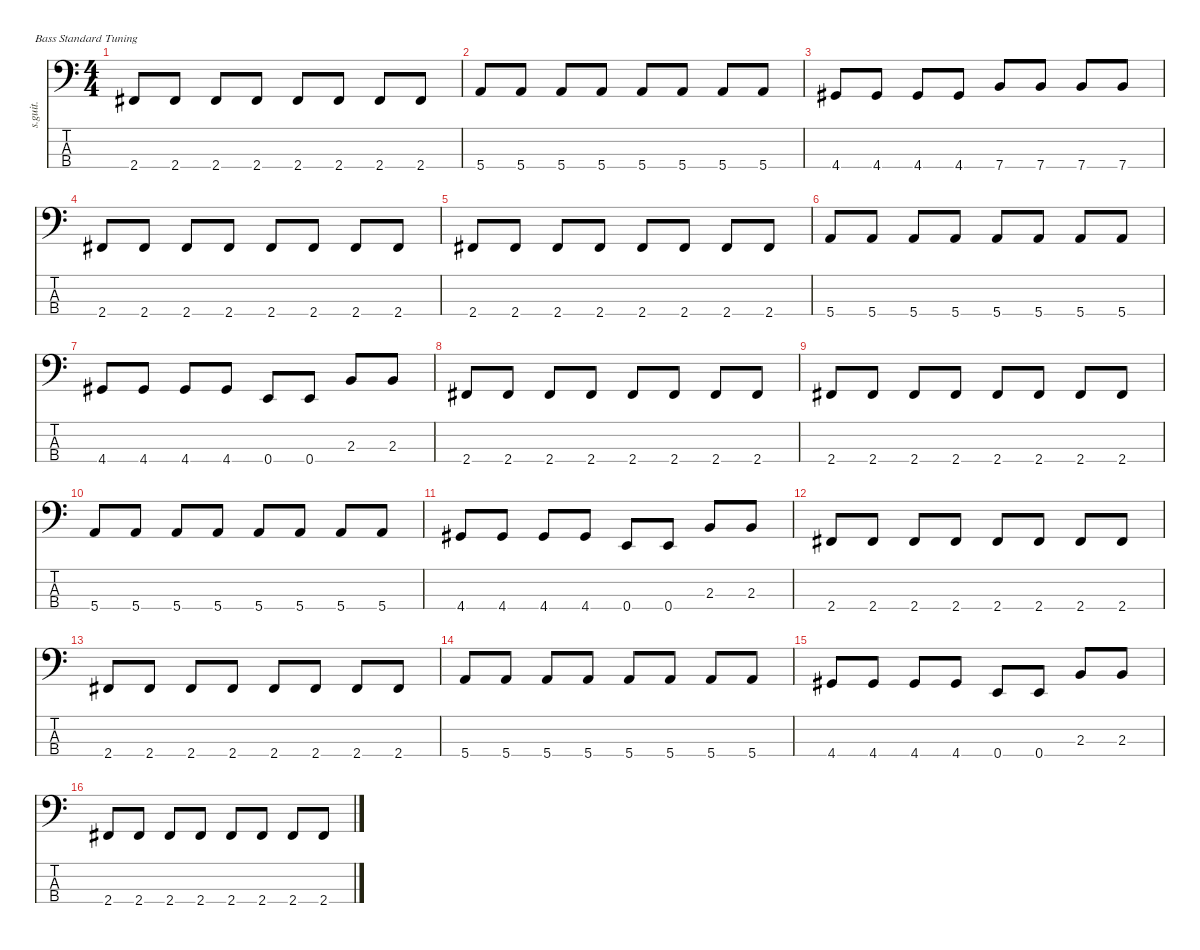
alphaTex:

\defaultSystemsLayout 4
\hideDynamics
\bracketExtendMode nobrackets
\track ("" "s.guit.") {instrument electricbassfinger}
\staff {score tabs}
\tuning (G2 D2 A1 E1)
\ts (4 4)
\tempo (180 hide)
\clef f4
\ks c
2.4{acc #}.8{dy f} 2.4{acc #}.8 2.4{acc #}.8 2.4{acc #}.8 2.4{acc #}.8 2.4{acc #}.8 2.4{acc #}.8 2.4{acc #}.8 |
5.4.8 5.4.8 5.4.8 5.4.8 5.4.8 5.4.8 5.4.8 5.4.8 |
4.4{acc #}.8 4.4{acc #}.8 4.4{acc #}.8 4.4{acc #}.8 7.4.8 7.4.8 7.4.8 7.4.8 |
2.4{acc #}.8 2.4{acc #}.8 2.4{acc #}.8 2.4{acc #}.8 2.4{acc #}.8 2.4{acc #}.8 2.4{acc #}.8 2.4{acc #}.8 |
2.4{acc #}.8 2.4{acc #}.8 2.4{acc #}.8 2.4{acc #}.8 2.4{acc #}.8 2.4{acc #}.8 2.4{acc #}.8 2.4{acc #}.8 |
5.4.8 5.4.8 5.4.8 5.4.8 5.4.8 5.4.8 5.4.8 5.4.8 |
4.4{acc #}.8 4.4{acc #}.8 4.4{acc #}.8 4.4{acc #}.8 0.4.8 0.4.8 2.3.8 2.3.8 |
2.4{acc #}.8 2.4{acc #}.8 2.4{acc #}.8 2.4{acc #}.8 2.4{acc #}.8 2.4{acc #}.8 2.4{acc #}.8 2.4{acc #}.8 |
2.4{acc #}.8 2.4{acc #}.8 2.4{acc #}.8 2.4{acc #}.8 2.4{acc #}.8 2.4{acc #}.8 2.4{acc #}.8 2.4{acc #}.8 |
5.4.8 5.4.8 5.4.8 5.4.8 5.4.8 5.4.8 5.4.8 5.4.8 |
4.4{acc #}.8 4.4{acc #}.8 4.4{acc #}.8 4.4{acc #}.8 0.4.8 0.4.8 2.3.8 2.3.8 |
2.4{acc #}.8 2.4{acc #}.8 2.4{acc #}.8 2.4{acc #}.8 2.4{acc #}.8 2.4{acc #}.8 2.4{acc #}.8 2.4{acc #}.8 |
2.4{acc #}.8 2.4{acc #}.8 2.4{acc #}.8 2.4{acc #}.8 2.4{acc #}.8 2.4{acc #}.8 2.4{acc #}.8 2.4{acc #}.8 |
5.4.8 5.4.8 5.4.8 5.4.8 5.4.8 5.4.8 5.4.8 5.4.8 |
4.4{acc #}.8 4.4{acc #}.8 4.4{acc #}.8 4.4{acc #}.8 0.4.8 0.4.8 2.3.8 2.3.8 |
2.4{acc #}.8 2.4{acc #}.8 2.4{acc #}.8 2.4{acc #}.8 2.4{acc #}.8 2.4{acc #}.8 2.4{acc #}.8 2.4{acc #}.8
